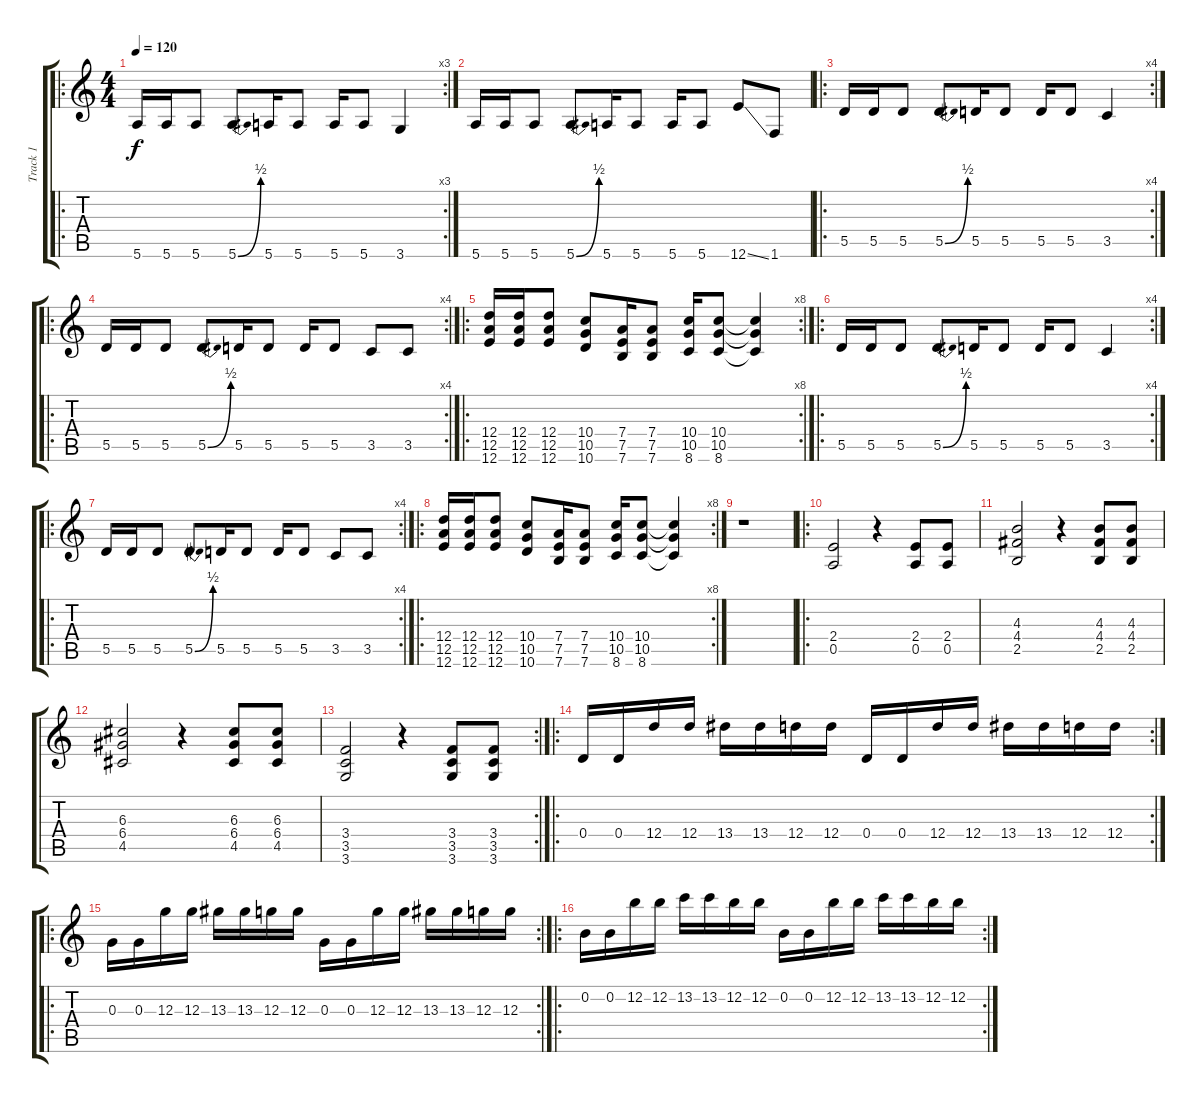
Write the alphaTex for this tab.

\track ("Track 1" "Track 1") {instrument distortionguitar}
\staff {score tabs}
\tuning (E4 B3 G3 D3 A2 E2) {hide}
\ro
\rc 3
\ts (4 4)
\tempo 120
\clef g2
\ks c
5.6.16{dy f instrument distortionguitar} 5.6.16 5.6.8 5.6{be (bend 0 0 60 2)}.8 5.6.16 5.6.8 5.6.16 5.6.8 3.6.4 |
5.6.16 5.6.16 5.6.8 5.6{be (bend 0 0 60 2)}.8 5.6.16 5.6.8 5.6.16 5.6.8 12.6{ss}.8 1.6.8 |
\ro
\rc 4
5.5.16 5.5.16 5.5.8 5.5{be (bend 0 0 60 2)}.8 5.5.16 5.5.8 5.5.16 5.5.8 3.5.4 |
\ro
\rc 4
5.5.16 5.5.16 5.5.8 5.5{be (bend 0 0 60 2)}.8 5.5.16 5.5.8 5.5.16 5.5.8 3.5.8 3.5.8 |
\ro
\rc 8
(12.4 12.5 12.6).16 (12.4 12.5 12.6).16 (12.4 12.5 12.6).8 (10.4 10.5 10.6).8 (7.4 7.5 7.6).16 (7.4 7.5 7.6).8 (10.4 10.5 8.6).16 (10.4 10.5 8.6).8 (10.4{t} 10.5{t} 8.6{t}).4 |
\ro
\rc 4
5.5.16 5.5.16 5.5.8 5.5{be (bend 0 0 60 2)}.8 5.5.16 5.5.8 5.5.16 5.5.8 3.5.4 |
\ro
\rc 4
5.5.16 5.5.16 5.5.8 5.5{be (bend 0 0 60 2)}.8 5.5.16 5.5.8 5.5.16 5.5.8 3.5.8 3.5.8 |
\ro
\rc 8
(12.4 12.5 12.6).16 (12.4 12.5 12.6).16 (12.4 12.5 12.6).8 (10.4 10.5 10.6).8 (7.4 7.5 7.6).16 (7.4 7.5 7.6).8 (10.4 10.5 8.6).16 (10.4 10.5 8.6).8 (10.4{t} 10.5{t} 8.6{t}).4 |
r.1 |
\ro
(2.4 0.5).2 r.4 (2.4 0.5).8 (2.4 0.5).8 |
(4.3 4.4 2.5).2 r.4 (4.3 4.4 2.5).8 (4.3 4.4 2.5).8 |
(6.3 6.4 4.5).2 r.4 (6.3 6.4 4.5).8 (6.3 6.4 4.5).8 |
\rc 2
(3.4 3.5 3.6).2 r.4 (3.4 3.5 3.6).8 (3.4 3.5 3.6).8{volume 6} |
\ro
\rc 2
0.4.16 0.4.16 12.4.16 12.4.16 13.4.16 13.4.16 12.4.16 12.4.16 0.4.16 0.4.16 12.4.16 12.4.16 13.4.16 13.4.16 12.4.16 12.4.16 |
\ro
\rc 2
0.3.16 0.3.16 12.3.16 12.3.16 13.3.16 13.3.16 12.3.16 12.3.16 0.3.16 0.3.16 12.3.16 12.3.16 13.3.16 13.3.16 12.3.16 12.3.16 |
\ro
\rc 2
0.2.16 0.2.16 12.2.16 12.2.16 13.2.16 13.2.16 12.2.16 12.2.16 0.2.16 0.2.16 12.2.16 12.2.16 13.2.16 13.2.16 12.2.16 12.2.16
